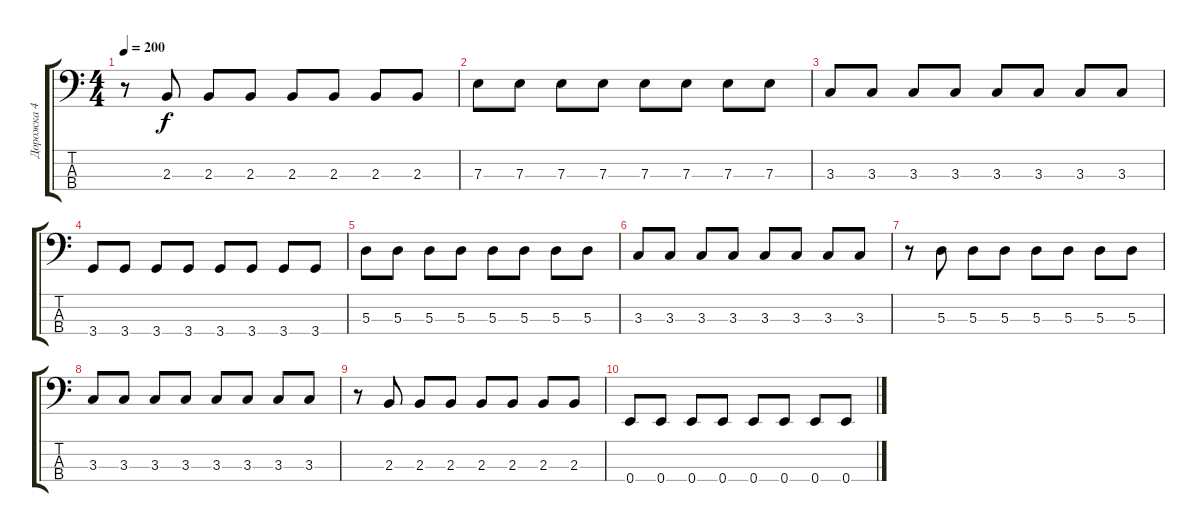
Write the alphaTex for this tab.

\track ("Дорожка 4" "Дорожка 4") {instrument electricbassfinger}
\staff {score tabs}
\tuning (G2 D2 A1 E1) {hide}
\ts (4 4)
\tempo 200
\clef f4
\ks c
r.8{dy f} 2.3.8 2.3.8 2.3.8 2.3.8 2.3.8 2.3.8 2.3.8 |
7.3.8 7.3.8 7.3.8 7.3.8 7.3.8 7.3.8 7.3.8 7.3.8 |
3.3.8 3.3.8 3.3.8 3.3.8 3.3.8 3.3.8 3.3.8 3.3.8 |
3.4.8 3.4.8 3.4.8 3.4.8 3.4.8 3.4.8 3.4.8 3.4.8 |
5.3.8 5.3.8 5.3.8 5.3.8 5.3.8 5.3.8 5.3.8 5.3.8 |
3.3.8 3.3.8 3.3.8 3.3.8 3.3.8 3.3.8 3.3.8 3.3.8 |
r.8 5.3.8 5.3.8 5.3.8 5.3.8 5.3.8 5.3.8 5.3.8 |
3.3.8 3.3.8 3.3.8 3.3.8 3.3.8 3.3.8 3.3.8 3.3.8 |
r.8 2.3.8 2.3.8 2.3.8 2.3.8 2.3.8 2.3.8 2.3.8 |
0.4.8 0.4.8 0.4.8 0.4.8 0.4.8 0.4.8 0.4.8 0.4.8
